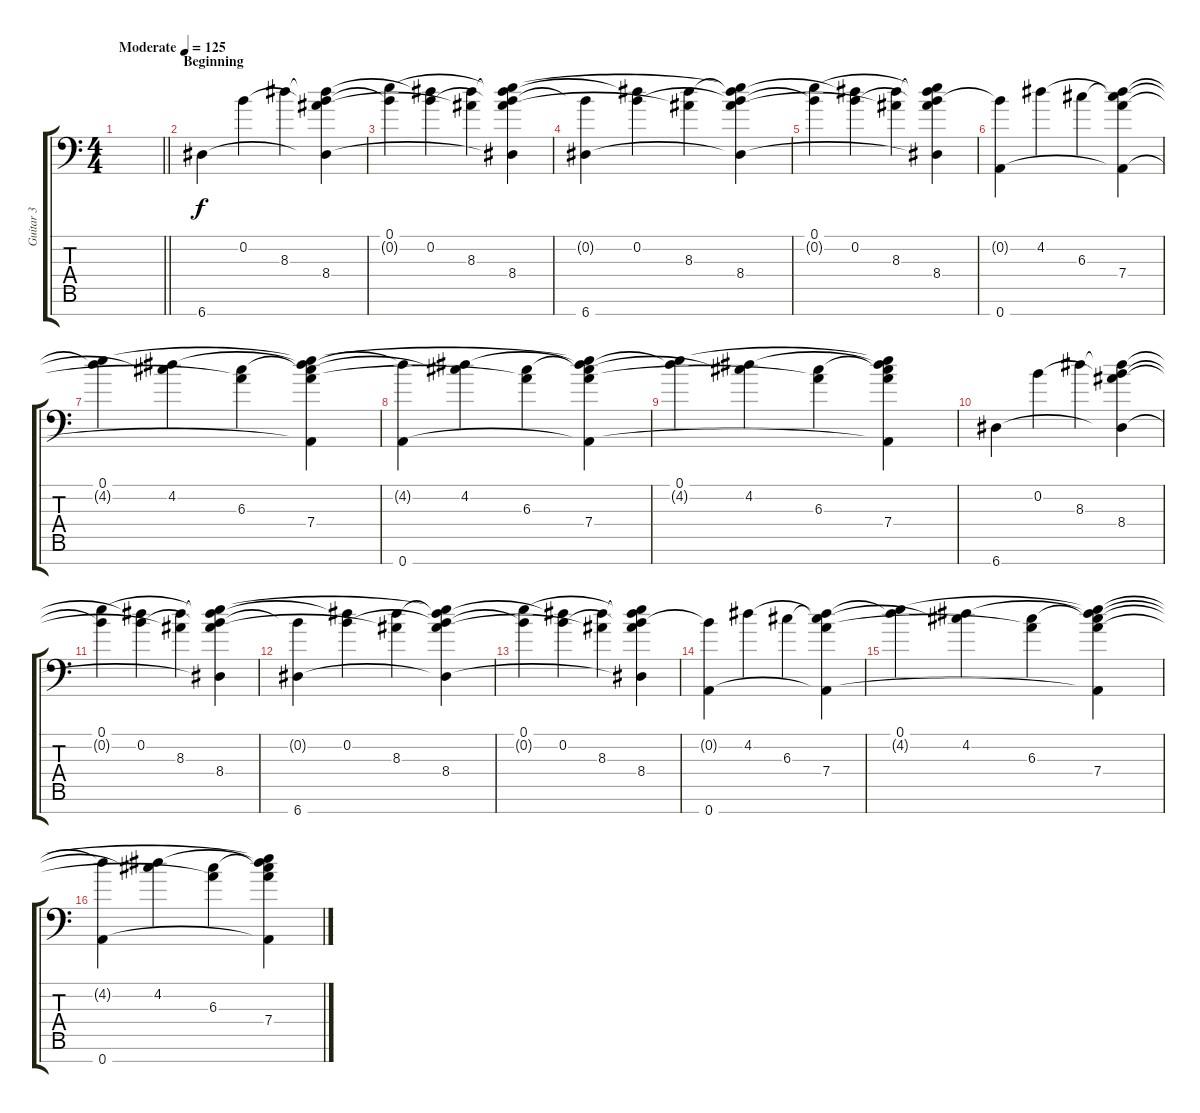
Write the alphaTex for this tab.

\track ("Guitar 3" "Guitar 3") {instrument distortionguitar}
\staff {score tabs}
\tuning (E4 B3 G3 D3 A2 E2 A1) {hide}
\ts (4 4)
\tempo (125 "Moderate")
\clef f4
\barLineRight lightlight
\ks c
|
\section ("" "Beginning")
6.7.4 0.2.4 8.3.4 (0.2{t} 8.3{t} 8.4 6.7{t}).4 |
(0.1 0.2{t}).4 (0.2 8.3{t}).4 (8.3 8.4{t}).4 (0.1{t} 0.2{t} 8.3{t} 8.4 6.7{t}).4 |
(0.2{t} 6.7).4 (0.2 8.3{t}).4 (8.3 8.4{t}).4 (0.1{t} 0.2{t} 8.3{t} 8.4 6.7{t}).4 |
(0.1 0.2{t}).4 (0.2 8.3{t}).4 (8.3 8.4{t}).4 (0.1{t} 0.2{t} 8.3{t} 8.4 6.7{t}).4 |
(0.2{t} 0.7).4 4.2.4 6.3.4 (4.2{t} 6.3{t} 7.4 0.7{t}).4 |
(0.1 4.2{t}).4 (4.2 6.3{t}).4 (6.3 7.4{t}).4 (0.1{t} 4.2{t} 6.3{t} 7.4 0.7{t}).4 |
(4.2{t} 0.7).4 (4.2 6.3{t}).4 (6.3 7.4{t}).4 (0.1{t} 4.2{t} 6.3{t} 7.4 0.7{t}).4 |
(0.1 4.2{t}).4 (4.2 6.3{t}).4 (6.3 7.4{t}).4 (0.1{t} 4.2{t} 6.3{t} 7.4 0.7{t}).4 |
6.7.4 0.2.4 8.3.4 (0.2{t} 8.3{t} 8.4 6.7{t}).4 |
(0.1 0.2{t}).4 (0.2 8.3{t}).4 (8.3 8.4{t}).4 (0.1{t} 0.2{t} 8.3{t} 8.4 6.7{t}).4 |
(0.2{t} 6.7).4 (0.2 8.3{t}).4 (8.3 8.4{t}).4 (0.1{t} 0.2{t} 8.3{t} 8.4 6.7{t}).4 |
(0.1 0.2{t}).4 (0.2 8.3{t}).4 (8.3 8.4{t}).4 (0.1{t} 0.2{t} 8.3{t} 8.4 6.7{t}).4 |
(0.2{t} 0.7).4 4.2.4 6.3.4 (4.2{t} 6.3{t} 7.4 0.7{t}).4 |
(0.1 4.2{t}).4 (4.2 6.3{t}).4 (6.3 7.4{t}).4 (0.1{t} 4.2{t} 6.3{t} 7.4 0.7{t}).4 |
(4.2{t} 0.7).4 (4.2 6.3{t}).4 (6.3 7.4{t}).4 (0.1{t} 4.2{t} 6.3{t} 7.4 0.7{t}).4
